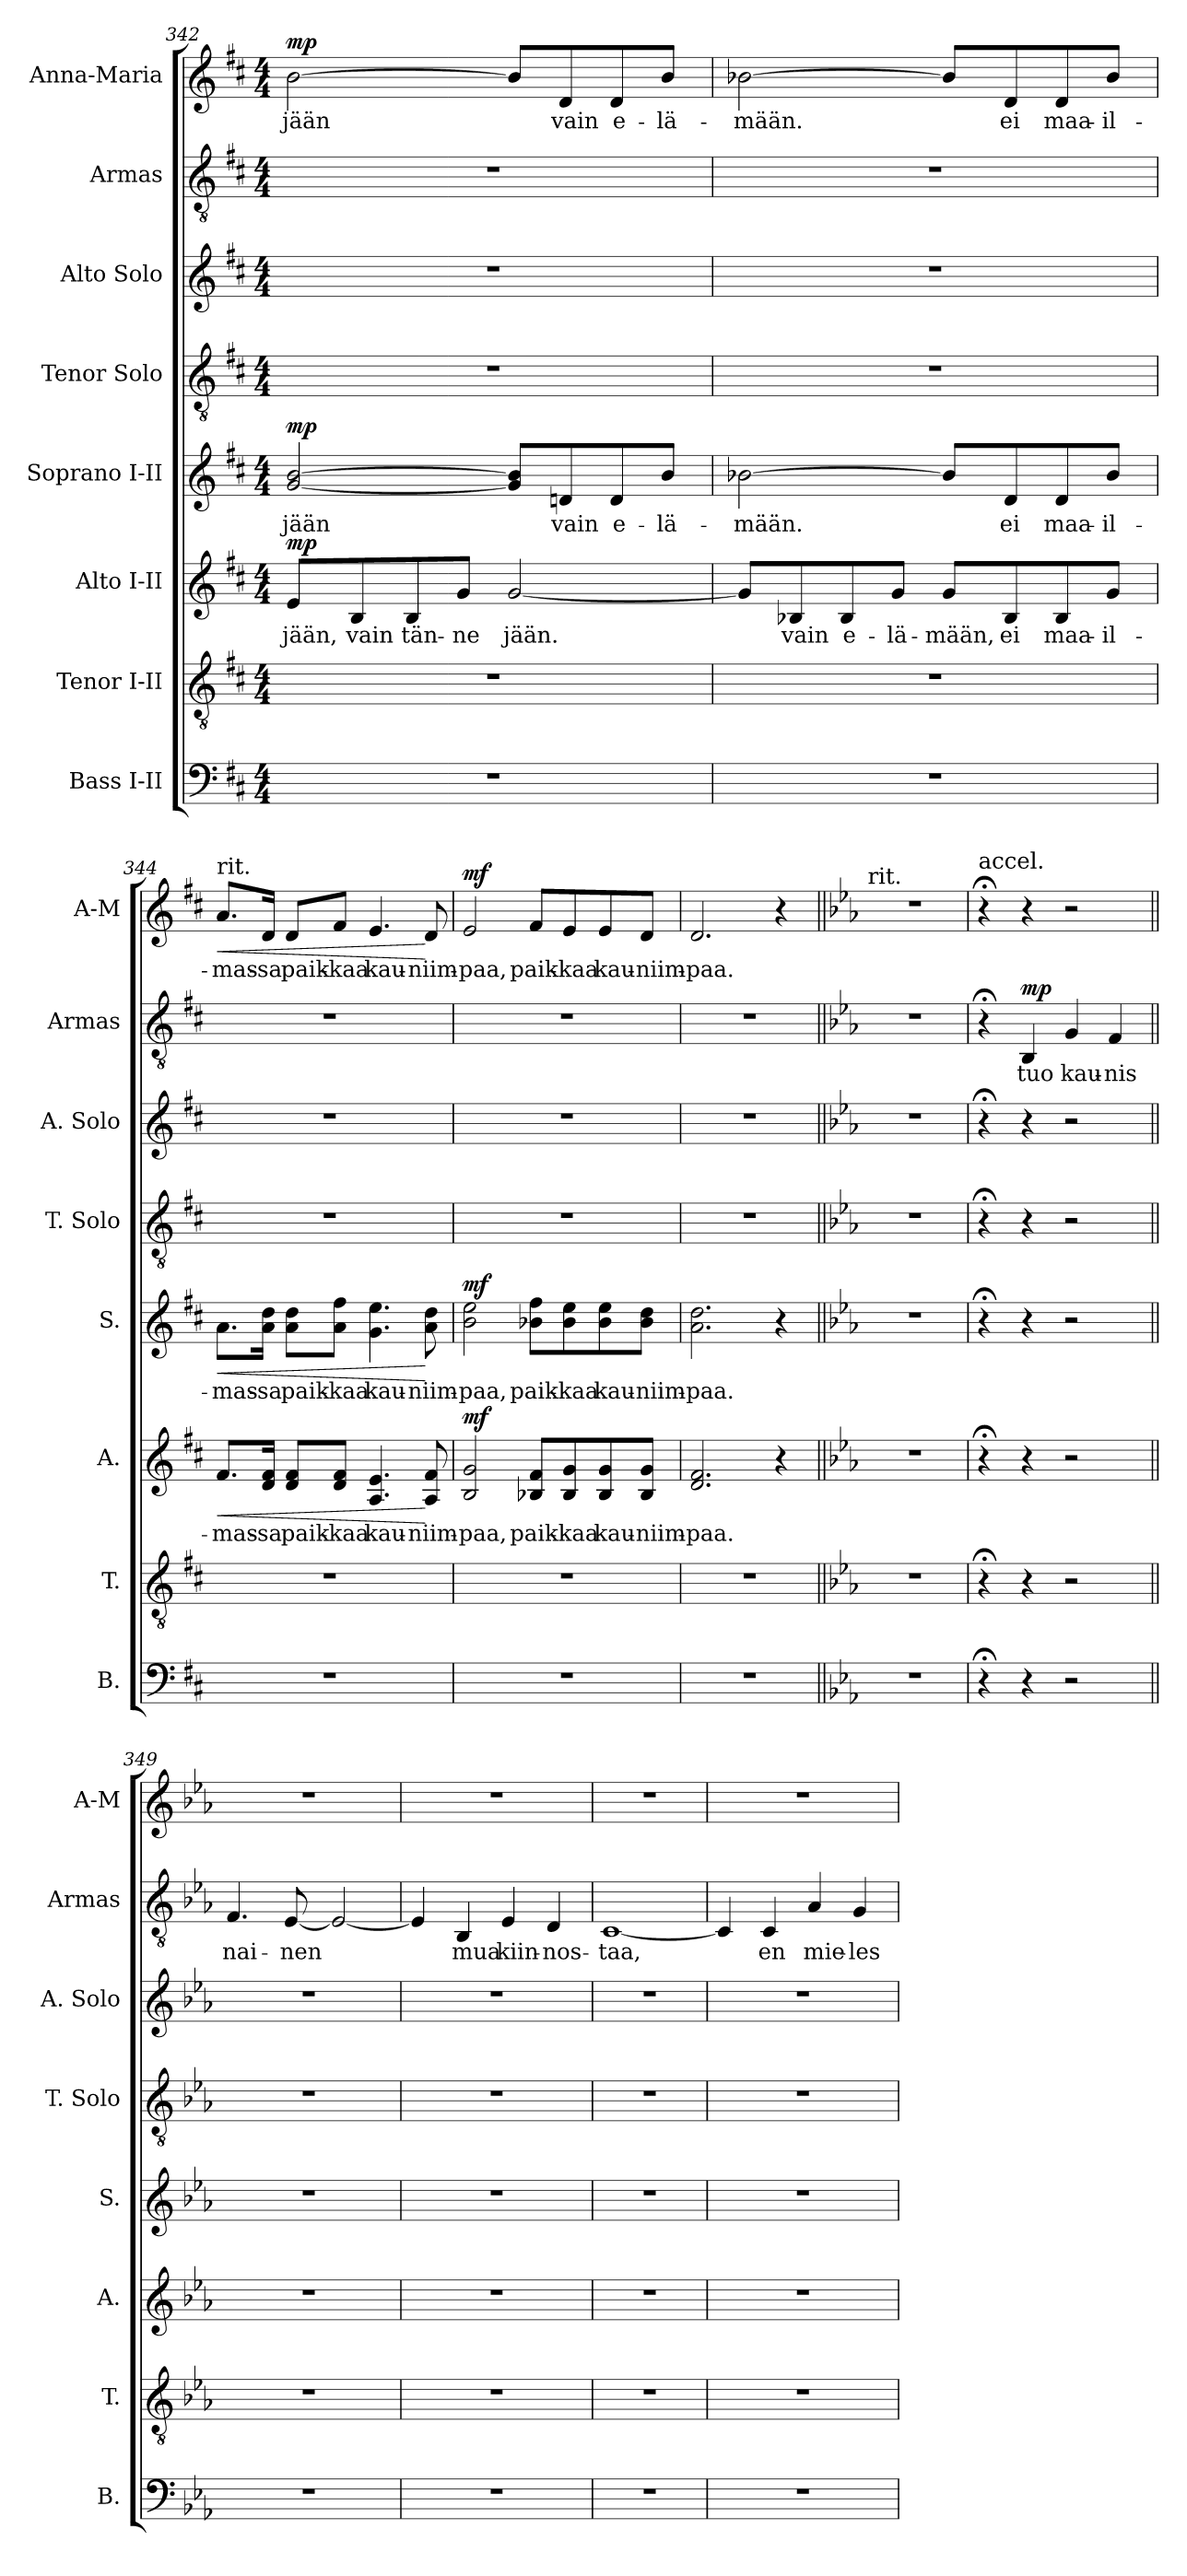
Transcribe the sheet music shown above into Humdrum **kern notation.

**kern	**kern	**kern	**text	**dynam	**kern	**text	**dynam	**kern	**kern	**kern	**text	**dynam	**kern	**text	**dynam
*part8	*part7	*part6	*part6	*part6	*part5	*part5	*part5	*part4	*part3	*part2	*part2	*part2	*part1	*part1	*part1
*staff8	*staff7	*staff6	*staff6	*staff6	*staff5	*staff5	*staff5	*staff4	*staff3	*staff2	*staff2	*staff2	*staff1	*staff1	*staff1
*I"Bass I-II	*I"Tenor I-II	*I"Alto I-II	*	*	*I"Soprano I-II	*	*	*I"Tenor Solo	*I"Alto Solo	*I"Armas	*	*	*I"Anna-Maria	*	*
*I'B.	*I'T.	*I'A.	*	*	*I'S.	*	*	*I'T. Solo	*I'A. Solo	*I'Armas	*	*	*I'A-M	*	*
*clefF4	*clefGv2	*clefG2	*	*	*clefG2	*	*	*clefGv2	*clefG2	*clefGv2	*	*	*clefG2	*	*
*	*ITrd7c12	*	*	*	*	*	*	*ITrd7c12	*	*ITrd7c12	*	*	*	*	*
*k[f#c#]	*k[f#c#]	*k[f#c#]	*	*	*k[f#c#]	*	*	*k[f#c#]	*k[f#c#]	*k[f#c#]	*	*	*k[f#c#]	*	*
*D:	*D:	*D:	*	*	*D:	*	*	*D:	*D:	*D:	*	*	*D:	*	*
*M4/4	*M4/4	*M4/4	*	*	*M4/4	*	*	*M4/4	*M4/4	*M4/4	*	*	*M4/4	*	*
=342	=342	=342	=342	=342	=342	=342	=342	=342	=342	=342	=342	=342	=342	=342	=342
!	!	!	!LO:LY:b:color=#000000	!	!	!	!	!	!	!	!	!	!	!	!
!	!	!	!	!	!	!LO:LY:b:color=#000000	!	!	!	!	!	!	!	!	!
!	!	!	!	!	!	!	!	!	!	!	!	!	!	!LO:LY:b:color=#000000	!
1r	1r	8ei/L	jään,	mp	[<2gi/ [>2bi	jään	mp	1r	1r	1r	.	.	[>2bi\	jään	mp
!	!	!	!LO:LY:b:color=#000000	!	!	!	!	!	!	!	!	!	!	!	!
.	.	8Bi/	vain	.	.	.	.	.	.	.	.	.	.	.	.
!	!	!	!LO:LY:b:color=#000000	!	!	!	!	!	!	!	!	!	!	!	!
.	.	8Bi/	tän-	.	.	.	.	.	.	.	.	.	.	.	.
!	!	!	!LO:LY:b:color=#000000	!	!	!	!	!	!	!	!	!	!	!	!
.	.	8gi/J	-ne	.	.	.	.	.	.	.	.	.	.	.	.
!	!	!	!LO:LY:b:color=#000000	!	!	!	!	!	!	!	!	!	!	!	!
.	.	[<2gi/	jään.	.	8gi/] 8bi]L	.	.	.	.	.	.	.	8bi/L]	.	.
!	!	!	!	!	!	!LO:LY:b:color=#000000	!	!	!	!	!	!	!	!	!
!	!	!	!	!	!	!	!	!	!	!	!	!	!	!LO:LY:b:color=#000000	!
.	.	.	.	.	8dni/	vain	.	.	.	.	.	.	8di/	vain	.
!	!	!	!	!	!	!LO:LY:b:color=#000000	!	!	!	!	!	!	!	!	!
!	!	!	!	!	!	!	!	!	!	!	!	!	!	!LO:LY:b:color=#000000	!
.	.	.	.	.	8di/	e-	.	.	.	.	.	.	8di/	e-	.
!	!	!	!	!	!	!LO:LY:b:color=#000000	!	!	!	!	!	!	!	!	!
!	!	!	!	!	!	!	!	!	!	!	!	!	!	!LO:LY:b:color=#000000	!
.	.	.	.	.	8bi/J	-lä-	.	.	.	.	.	.	8bi/J	-lä-	.
!!LO:LB:g=z
=343	=343	=343	=343	=343	=343	=343	=343	=343	=343	=343	=343	=343	=343	=343	=343
!	!	!	!	!	!	!LO:LY:b:color=#000000	!	!	!	!	!	!	!	!	!
!	!	!	!	!	!	!	!	!	!	!	!	!	!	!LO:LY:b:color=#000000	!
1r	1r	8gi/L]	.	.	[>2b-Xi\	-mään.	.	1r	1r	1r	.	.	[>2b-Xi\	-mään.	.
!	!	!	!LO:LY:b:color=#000000	!	!	!	!	!	!	!	!	!	!	!	!
.	.	8B-Xi/	vain	.	.	.	.	.	.	.	.	.	.	.	.
!	!	!	!LO:LY:b:color=#000000	!	!	!	!	!	!	!	!	!	!	!	!
.	.	8B-i/	e-	.	.	.	.	.	.	.	.	.	.	.	.
!	!	!	!LO:LY:b:color=#000000	!	!	!	!	!	!	!	!	!	!	!	!
.	.	8gi/J	-lä-	.	.	.	.	.	.	.	.	.	.	.	.
!	!	!	!LO:LY:b:color=#000000	!	!	!	!	!	!	!	!	!	!	!	!
.	.	8gi/L	-mään,	.	8b-i/L]	.	.	.	.	.	.	.	8b-i/L]	.	.
!	!	!	!LO:LY:b:color=#000000	!	!	!	!	!	!	!	!	!	!	!	!
!	!	!	!	!	!	!LO:LY:b:color=#000000	!	!	!	!	!	!	!	!	!
!	!	!	!	!	!	!	!	!	!	!	!	!	!	!LO:LY:b:color=#000000	!
.	.	8B-i/	ei	.	8di/	ei	.	.	.	.	.	.	8di/	ei	.
!	!	!	!LO:LY:b:color=#000000	!	!	!	!	!	!	!	!	!	!	!	!
!	!	!	!	!	!	!LO:LY:b:color=#000000	!	!	!	!	!	!	!	!	!
!	!	!	!	!	!	!	!	!	!	!	!	!	!	!LO:LY:b:color=#000000	!
.	.	8B-i/	maa-	.	8di/	maa-	.	.	.	.	.	.	8di/	maa-	.
!	!	!	!LO:LY:b:color=#000000	!	!	!	!	!	!	!	!	!	!	!	!
!	!	!	!	!	!	!LO:LY:b:color=#000000	!	!	!	!	!	!	!	!	!
!	!	!	!	!	!	!	!	!	!	!	!	!	!	!LO:LY:b:color=#000000	!
.	.	8gi/J	-il-	.	8b-i/J	-il-	.	.	.	.	.	.	8b-i/J	-il-	.
=344	=344	=344	=344	=344	=344	=344	=344	=344	=344	=344	=344	=344	=344	=344	=344
!	!	!	!LO:LY:b:color=#000000	!LO:HP:b	!	!	!	!	!	!	!	!	!	!	!
!	!	!	!	!	!	!LO:LY:b:color=#000000	!LO:HP:b	!	!	!	!	!	!	!	!
!	!	!	!	!	!	!	!	!	!	!	!	!	!LO:TX:t=rit.	!	!
!	!	!	!	!	!	!	!	!	!	!	!	!	!	!LO:LY:b:color=#000000	!LO:HP:b
1r	1r	8.f#i/L	-mas-	<	8.ai\L	-mas-	<	1r	1r	1r	.	.	8.ai/L	-mas-	<
!	!	!	!LO:LY:b:color=#000000	!	!	!	!	!	!	!	!	!	!	!	!
!	!	!	!	!	!	!LO:LY:b:color=#000000	!	!	!	!	!	!	!	!	!
!	!	!	!	!	!	!	!	!	!	!	!	!	!	!LO:LY:b:color=#000000	!
.	.	16di/ 16f#iJk	-sa	.	16ai\ 16ddiJk	-sa	.	.	.	.	.	.	16di/Jk	-sa	.
!	!	!	!LO:LY:b:color=#000000	!	!	!	!	!	!	!	!	!	!	!	!
!	!	!	!	!	!	!LO:LY:b:color=#000000	!	!	!	!	!	!	!	!	!
!	!	!	!	!	!	!	!	!	!	!	!	!	!	!LO:LY:b:color=#000000	!
.	.	8di/ 8f#iL	paik-	.	8ai\ 8ddiL	paik-	.	.	.	.	.	.	8di/L	paik-	.
!	!	!	!LO:LY:b:color=#000000	!	!	!	!	!	!	!	!	!	!	!	!
!	!	!	!	!	!	!LO:LY:b:color=#000000	!	!	!	!	!	!	!	!	!
!	!	!	!	!	!	!	!	!	!	!	!	!	!	!LO:LY:b:color=#000000	!
.	.	8di/ 8f#iJ	-kaa	.	8ai\ 8ff#iJ	-kaa	.	.	.	.	.	.	8f#i/J	-kaa	.
!	!	!	!LO:LY:b:color=#000000	!	!	!	!	!	!	!	!	!	!	!	!
!	!	!	!	!	!	!LO:LY:b:color=#000000	!	!	!	!	!	!	!	!	!
!	!	!	!	!	!	!	!	!	!	!	!	!	!	!LO:LY:b:color=#000000	!
.	.	4.Ai/ 4.ei	kau-	.	4.gi\ 4.eei	kau-	.	.	.	.	.	.	4.ei/	kau-	.
!	!	!	!LO:LY:b:color=#000000	!	!	!	!	!	!	!	!	!	!	!	!
!	!	!	!	!	!	!LO:LY:b:color=#000000	!	!	!	!	!	!	!	!	!
!	!	!	!	!	!	!	!	!	!	!	!	!	!	!LO:LY:b:color=#000000	!
.	.	8Ai/ 8f#i	-niim-	[	8ai\ 8ddi	-niim-	[	.	.	.	.	.	8di/	-niim-	[
=345	=345	=345	=345	=345	=345	=345	=345	=345	=345	=345	=345	=345	=345	=345	=345
!	!	!	!LO:LY:b:color=#000000	!	!	!	!	!	!	!	!	!	!	!	!
!	!	!	!	!	!	!LO:LY:b:color=#000000	!	!	!	!	!	!	!	!	!
!	!	!	!	!	!	!	!	!	!	!	!	!	!	!LO:LY:b:color=#000000	!
1r	1r	2Bi/ 2gi	-paa,	mf	2bi\ 2eei	-paa,	mf	1r	1r	1r	.	.	2ei/	-paa,	mf
!	!	!	!LO:LY:b:color=#000000	!	!	!	!	!	!	!	!	!	!	!	!
!	!	!	!	!	!	!LO:LY:b:color=#000000	!	!	!	!	!	!	!	!	!
!	!	!	!	!	!	!	!	!	!	!	!	!	!	!LO:LY:b:color=#000000	!
.	.	8B-Xi/ 8f#iL	paik-	.	8b-Xi\ 8ff#iL	paik-	.	.	.	.	.	.	8f#i/L	paik-	.
!	!	!	!LO:LY:b:color=#000000	!	!	!	!	!	!	!	!	!	!	!	!
!	!	!	!	!	!	!LO:LY:b:color=#000000	!	!	!	!	!	!	!	!	!
!	!	!	!	!	!	!	!	!	!	!	!	!	!	!LO:LY:b:color=#000000	!
.	.	8B-i/ 8gi	-kaa	.	8b-i\ 8eei	-kaa	.	.	.	.	.	.	8ei/	-kaa	.
!	!	!	!LO:LY:b:color=#000000	!	!	!	!	!	!	!	!	!	!	!	!
!	!	!	!	!	!	!LO:LY:b:color=#000000	!	!	!	!	!	!	!	!	!
!	!	!	!	!	!	!	!	!	!	!	!	!	!	!LO:LY:b:color=#000000	!
.	.	8B-i/ 8gi	kau-	.	8b-i\ 8eei	kau-	.	.	.	.	.	.	8ei/	kau-	.
!	!	!	!LO:LY:b:color=#000000	!	!	!	!	!	!	!	!	!	!	!	!
!	!	!	!	!	!	!LO:LY:b:color=#000000	!	!	!	!	!	!	!	!	!
!	!	!	!	!	!	!	!	!	!	!	!	!	!	!LO:LY:b:color=#000000	!
.	.	8B-i/ 8giJ	-niim-	.	8b-i\ 8ddiJ	-niim-	.	.	.	.	.	.	8di/J	-niim-	.
=346	=346	=346	=346	=346	=346	=346	=346	=346	=346	=346	=346	=346	=346	=346	=346
!	!	!	!LO:LY:b:color=#000000	!	!	!	!	!	!	!	!	!	!	!	!
!	!	!	!	!	!	!LO:LY:b:color=#000000	!	!	!	!	!	!	!	!	!
!	!	!	!	!	!	!	!	!	!	!	!	!	!	!LO:LY:b:color=#000000	!
1r	1r	2.di/ 2.f#i	-paa.	.	2.ai\ 2.ddi	-paa.	.	1r	1r	1r	.	.	2.di/	-paa.	.
.	.	4r	.	.	4r	.	.	.	.	.	.	.	4r	.	.
!!LO:LB:g=z
=347||	=347||	=347||	=347||	=347||	=347||	=347||	=347||	=347||	=347||	=347||	=347||	=347||	=347||	=347||	=347||
*k[b-e-a-]	*k[b-e-a-]	*k[b-e-a-]	*	*	*k[b-e-a-]	*	*	*k[b-e-a-]	*k[b-e-a-]	*k[b-e-a-]	*	*	*k[b-e-a-]	*	*
*E-:	*E-:	*E-:	*	*	*E-:	*	*	*E-:	*E-:	*E-:	*	*	*E-:	*	*
*	*	*	*	*	*	*	*	*	*	*	*	*	*MM132	*	*
!	!	!	!	!	!	!	!	!	!	!	!	!	!LO:TX:t=rit.	!	!
1r	1r	1r	.	.	1r	.	.	1r	1r	1r	.	.	1r	.	.
=348	=348	=348	=348	=348	=348	=348	=348	=348	=348	=348	=348	=348	=348	=348	=348
!	!	!	!	!	!	!	!	!	!	!	!	!	!LO:TX:t=accel.	!	!
4r;	4r;	4r;	.	.	4r;	.	.	4r;	4r;	4r;	.	.	4r;	.	.
!	!	!	!	!	!	!	!	!	!	!	!LO:LY:b:color=#000000	!	!	!	!
4r	4r	4r	.	.	4r	.	.	4r	4r	4BBB-i/	tuo	mp	4r	.	.
!	!	!	!	!	!	!	!	!	!	!	!LO:LY:b:color=#000000	!	!	!	!
2r	2r	2r	.	.	2r	.	.	2r	2r	4GGi/	kau-	.	2r	.	.
!	!	!	!	!	!	!	!	!	!	!	!LO:LY:b:color=#000000	!	!	!	!
.	.	.	.	.	.	.	.	.	.	4FFi/	-nis	.	.	.	.
=349||	=349||	=349||	=349||	=349||	=349||	=349||	=349||	=349||	=349||	=349||	=349||	=349||	=349||	=349||	=349||
*	*	*	*	*	*	*	*	*	*	*	*	*	*MM172	*	*
!	!	!	!	!	!	!	!	!	!	!	!LO:LY:b:color=#000000	!	!	!	!
1r	1r	1r	.	.	1r	.	.	1r	1r	4.FFi/	nai-	.	1r	.	.
!	!	!	!	!	!	!	!	!	!	!	!LO:LY:b:color=#000000	!	!	!	!
.	.	.	.	.	.	.	.	.	.	[<8EE-i/	-nen	.	.	.	.
.	.	.	.	.	.	.	.	.	.	2EE-i/_<	.	.	.	.	.
=350	=350	=350	=350	=350	=350	=350	=350	=350	=350	=350	=350	=350	=350	=350	=350
1r	1r	1r	.	.	1r	.	.	1r	1r	4EE-i/]	.	.	1r	.	.
!	!	!	!	!	!	!	!	!	!	!	!LO:LY:b:color=#000000	!	!	!	!
.	.	.	.	.	.	.	.	.	.	4BBB-i/	mua	.	.	.	.
!	!	!	!	!	!	!	!	!	!	!	!LO:LY:b:color=#000000	!	!	!	!
.	.	.	.	.	.	.	.	.	.	4EE-i/	kiin-	.	.	.	.
!	!	!	!	!	!	!	!	!	!	!	!LO:LY:b:color=#000000	!	!	!	!
.	.	.	.	.	.	.	.	.	.	4DDi/	-nos-	.	.	.	.
=351	=351	=351	=351	=351	=351	=351	=351	=351	=351	=351	=351	=351	=351	=351	=351
!	!	!	!	!	!	!	!	!	!	!	!LO:LY:b:color=#000000	!	!	!	!
1r	1r	1r	.	.	1r	.	.	1r	1r	[<1CCi	-taa,	.	1r	.	.
=352	=352	=352	=352	=352	=352	=352	=352	=352	=352	=352	=352	=352	=352	=352	=352
1r	1r	1r	.	.	1r	.	.	1r	1r	4CCi/]	.	.	1r	.	.
!	!	!	!	!	!	!	!	!	!	!	!LO:LY:b:color=#000000	!	!	!	!
.	.	.	.	.	.	.	.	.	.	4CCi/	en	.	.	.	.
!	!	!	!	!	!	!	!	!	!	!	!LO:LY:b:color=#000000	!	!	!	!
.	.	.	.	.	.	.	.	.	.	4AA-i/	mie-	.	.	.	.
!	!	!	!	!	!	!	!	!	!	!	!LO:LY:b:color=#000000	!	!	!	!
.	.	.	.	.	.	.	.	.	.	4GGi/	-les-	.	.	.	.
=	=	=	=	=	=	=	=	=	=	=	=	=	=	=	=
*-	*-	*-	*-	*-	*-	*-	*-	*-	*-	*-	*-	*-	*-	*-	*-
